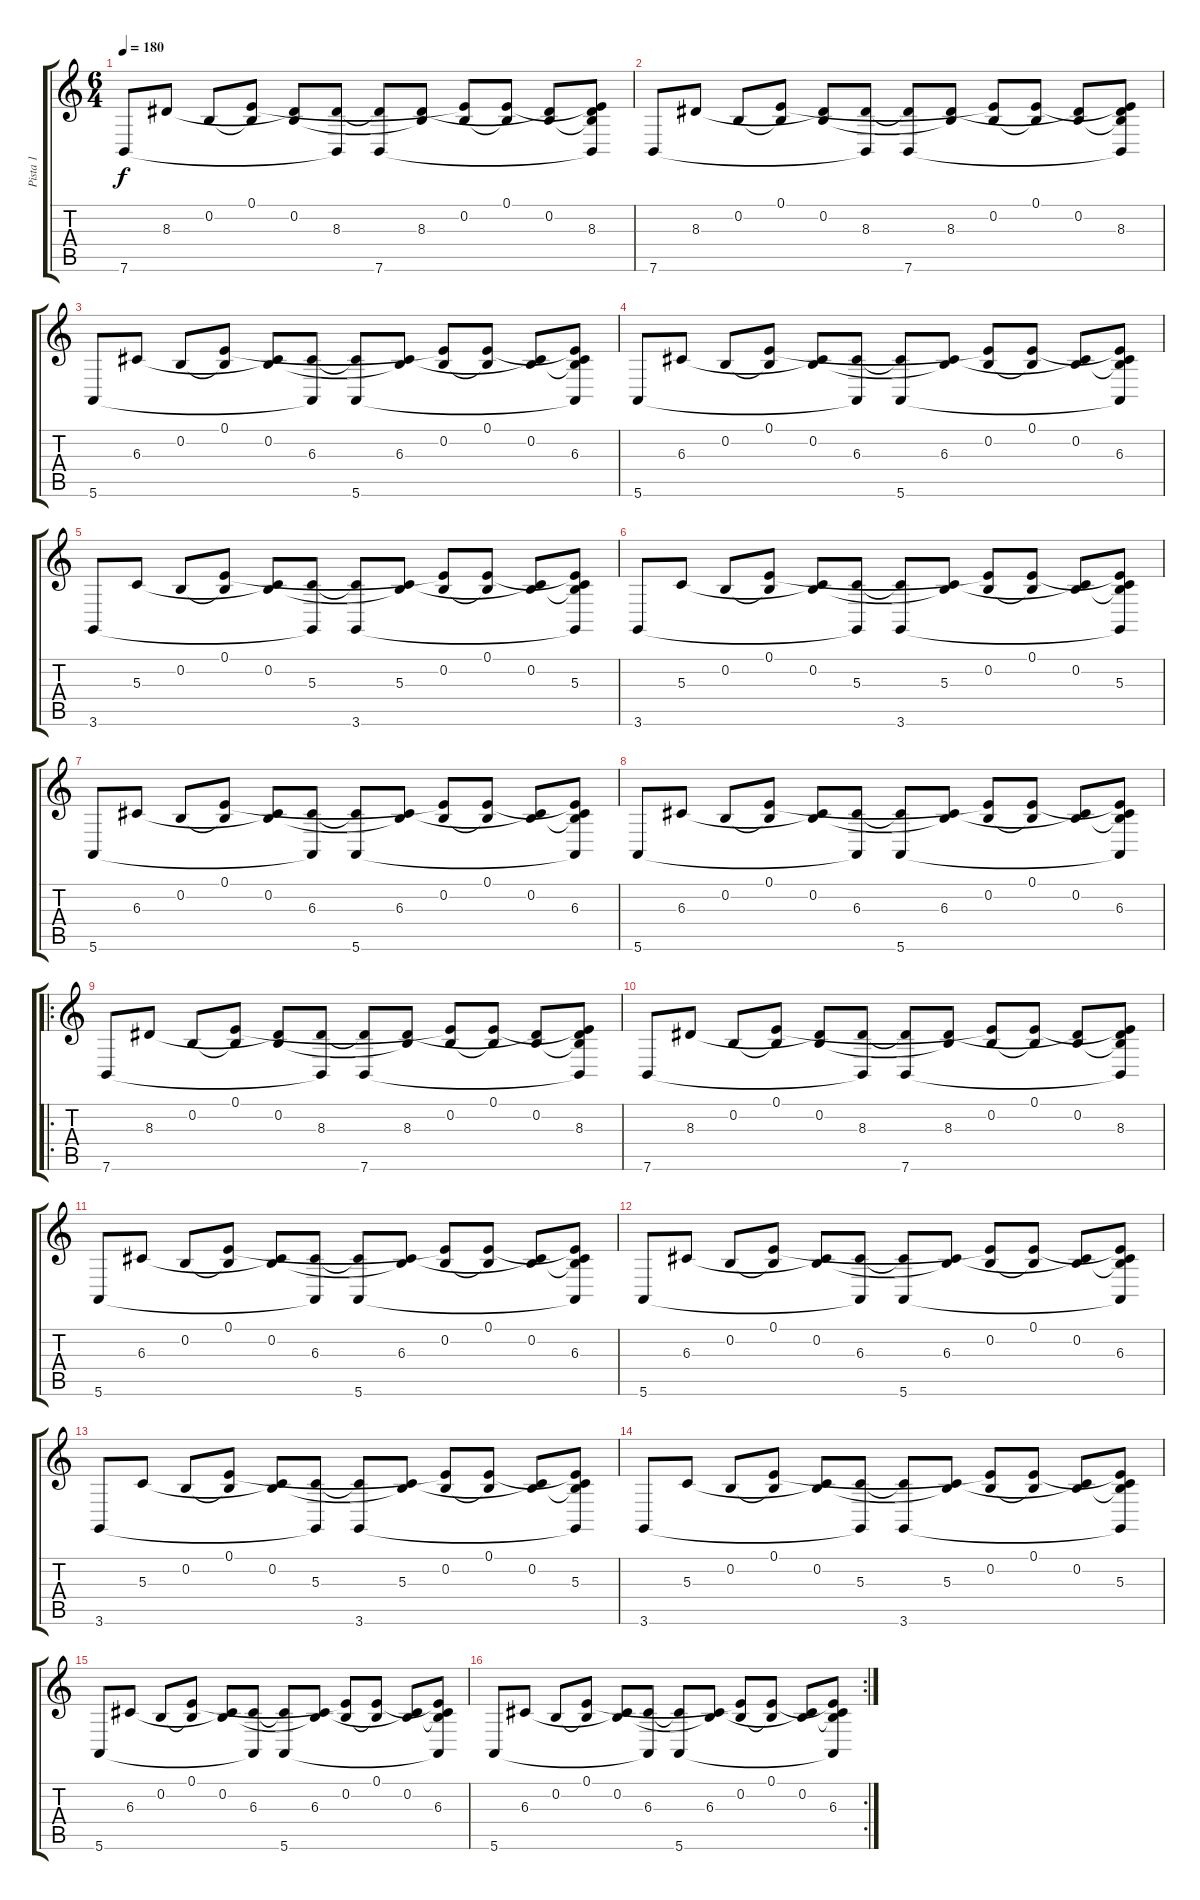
\track ("Pista 1" "Pista 1") {instrument orchestralharp}
\staff {score tabs}
\tuning (E4 B3 G3 D3 A2 E2) {hide}
\ts (6 4)
\tempo 180
\clef g2
\ks c
7.6.8{dy f instrument orchestralharp} 8.3.8 0.2.8 (0.1 0.2{t}).8 (0.2 8.3{t}).8 (8.3 7.6{t}).8 (8.3{t} 7.6).8 (0.2{t} 8.3).8 (0.1{t} 0.2).8 (0.1 0.2{t}).8 (0.2 8.3{t}).8 (0.1{t} 0.2{t} 8.3 7.6{t}).8 |
7.6.8 8.3.8 0.2.8 (0.1 0.2{t}).8 (0.2 8.3{t}).8 (8.3 7.6{t}).8 (8.3{t} 7.6).8 (0.2{t} 8.3).8 (0.1{t} 0.2).8 (0.1 0.2{t}).8 (0.2 8.3{t}).8 (0.1{t} 0.2{t} 8.3 7.6{t}).8 |
5.6.8 6.3.8 0.2.8 (0.1 0.2{t}).8 (0.2 6.3{t}).8 (6.3 5.6{t}).8 (6.3{t} 5.6).8 (0.2{t} 6.3).8 (0.1{t} 0.2).8 (0.1 0.2{t}).8 (0.2 6.3{t}).8 (0.1{t} 0.2{t} 6.3 5.6{t}).8 |
5.6.8 6.3.8 0.2.8 (0.1 0.2{t}).8 (0.2 6.3{t}).8 (6.3 5.6{t}).8 (6.3{t} 5.6).8 (0.2{t} 6.3).8 (0.1{t} 0.2).8 (0.1 0.2{t}).8 (0.2 6.3{t}).8 (0.1{t} 0.2{t} 6.3 5.6{t}).8 |
3.6.8 5.3.8 0.2.8 (0.1 0.2{t}).8 (0.2 5.3{t}).8 (5.3 3.6{t}).8 (5.3{t} 3.6).8 (0.2{t} 5.3).8 (0.1{t} 0.2).8 (0.1 0.2{t}).8 (0.2 5.3{t}).8 (0.1{t} 0.2{t} 5.3 3.6{t}).8 |
3.6.8 5.3.8 0.2.8 (0.1 0.2{t}).8 (0.2 5.3{t}).8 (5.3 3.6{t}).8 (5.3{t} 3.6).8 (0.2{t} 5.3).8 (0.1{t} 0.2).8 (0.1 0.2{t}).8 (0.2 5.3{t}).8 (0.1{t} 0.2{t} 5.3 3.6{t}).8 |
5.6.8 6.3.8 0.2.8 (0.1 0.2{t}).8 (0.2 6.3{t}).8 (6.3 5.6{t}).8 (6.3{t} 5.6).8 (0.2{t} 6.3).8 (0.1{t} 0.2).8 (0.1 0.2{t}).8 (0.2 6.3{t}).8 (0.1{t} 0.2{t} 6.3 5.6{t}).8 |
5.6.8 6.3.8 0.2.8 (0.1 0.2{t}).8 (0.2 6.3{t}).8 (6.3 5.6{t}).8 (6.3{t} 5.6).8 (0.2{t} 6.3).8 (0.1{t} 0.2).8 (0.1 0.2{t}).8 (0.2 6.3{t}).8 (0.1{t} 0.2{t} 6.3 5.6{t}).8 |
\ro
7.6.8 8.3.8 0.2.8 (0.1 0.2{t}).8 (0.2 8.3{t}).8 (8.3 7.6{t}).8 (8.3{t} 7.6).8 (0.2{t} 8.3).8 (0.1{t} 0.2).8 (0.1 0.2{t}).8 (0.2 8.3{t}).8 (0.1{t} 0.2{t} 8.3 7.6{t}).8 |
7.6.8 8.3.8 0.2.8 (0.1 0.2{t}).8 (0.2 8.3{t}).8 (8.3 7.6{t}).8 (8.3{t} 7.6).8 (0.2{t} 8.3).8 (0.1{t} 0.2).8 (0.1 0.2{t}).8 (0.2 8.3{t}).8 (0.1{t} 0.2{t} 8.3 7.6{t}).8 |
5.6.8 6.3.8 0.2.8 (0.1 0.2{t}).8 (0.2 6.3{t}).8 (6.3 5.6{t}).8 (6.3{t} 5.6).8 (0.2{t} 6.3).8 (0.1{t} 0.2).8 (0.1 0.2{t}).8 (0.2 6.3{t}).8 (0.1{t} 0.2{t} 6.3 5.6{t}).8 |
5.6.8 6.3.8 0.2.8 (0.1 0.2{t}).8 (0.2 6.3{t}).8 (6.3 5.6{t}).8 (6.3{t} 5.6).8 (0.2{t} 6.3).8 (0.1{t} 0.2).8 (0.1 0.2{t}).8 (0.2 6.3{t}).8 (0.1{t} 0.2{t} 6.3 5.6{t}).8 |
3.6.8 5.3.8 0.2.8 (0.1 0.2{t}).8 (0.2 5.3{t}).8 (5.3 3.6{t}).8 (5.3{t} 3.6).8 (0.2{t} 5.3).8 (0.1{t} 0.2).8 (0.1 0.2{t}).8 (0.2 5.3{t}).8 (0.1{t} 0.2{t} 5.3 3.6{t}).8 |
3.6.8 5.3.8 0.2.8 (0.1 0.2{t}).8 (0.2 5.3{t}).8 (5.3 3.6{t}).8 (5.3{t} 3.6).8 (0.2{t} 5.3).8 (0.1{t} 0.2).8 (0.1 0.2{t}).8 (0.2 5.3{t}).8 (0.1{t} 0.2{t} 5.3 3.6{t}).8 |
5.6.8 6.3.8 0.2.8 (0.1 0.2{t}).8 (0.2 6.3{t}).8 (6.3 5.6{t}).8 (6.3{t} 5.6).8 (0.2{t} 6.3).8 (0.1{t} 0.2).8 (0.1 0.2{t}).8 (0.2 6.3{t}).8 (0.1{t} 0.2{t} 6.3 5.6{t}).8 |
\rc 2
5.6.8 6.3.8 0.2.8 (0.1 0.2{t}).8 (0.2 6.3{t}).8 (6.3 5.6{t}).8 (6.3{t} 5.6).8 (0.2{t} 6.3).8 (0.1{t} 0.2).8 (0.1 0.2{t}).8 (0.2 6.3{t}).8 (0.1{t} 0.2{t} 6.3 5.6{t}).8
